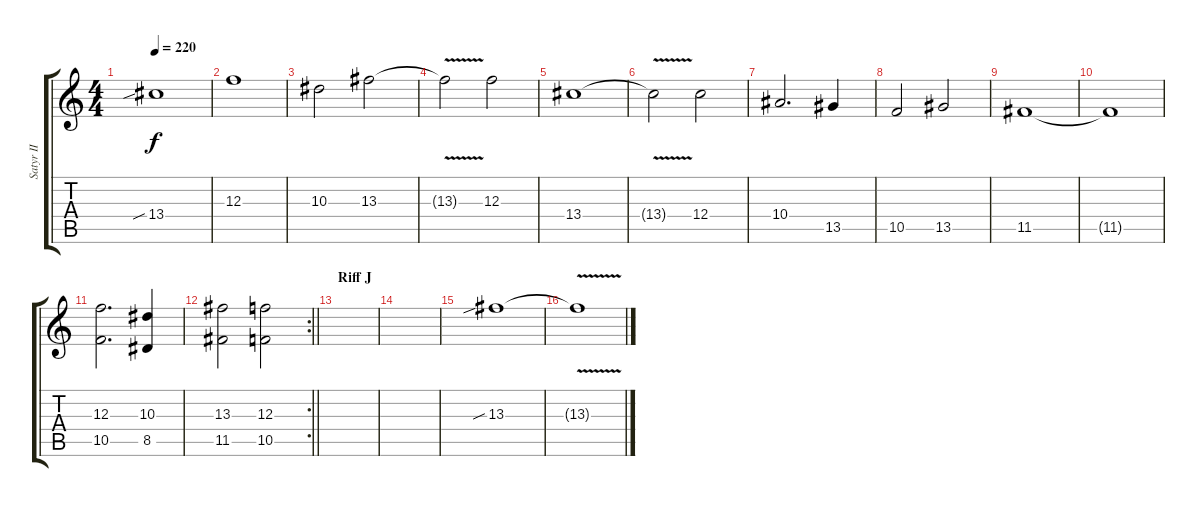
\track ("Satyr II" "Satyr II") {instrument distortionguitar}
\staff {score tabs}
\tuning (D4 A3 F3 C3 G2 D2) {hide}
\ts (4 4)
\tempo 220
\clef g2
\ks c
13.4{sib}.1{dy f} |
12.3.1 |
10.3.2 13.3.2 |
13.3{v t}.2 12.3.2 |
13.4.1 |
13.4{v t}.2 12.4.2 |
10.4.2{d} 13.5.4 |
10.5.2 13.5.2 |
11.5.1 |
11.5{t}.1 |
(12.3 10.5).2{d} (10.3 8.5).4 |
\rc 2
\barLineRight lightlight
(13.3 11.5).2 (12.3 10.5).2 |
\section ("" "Riff J")
|
|
13.3{sib}.1 |
13.3{v t}.1
